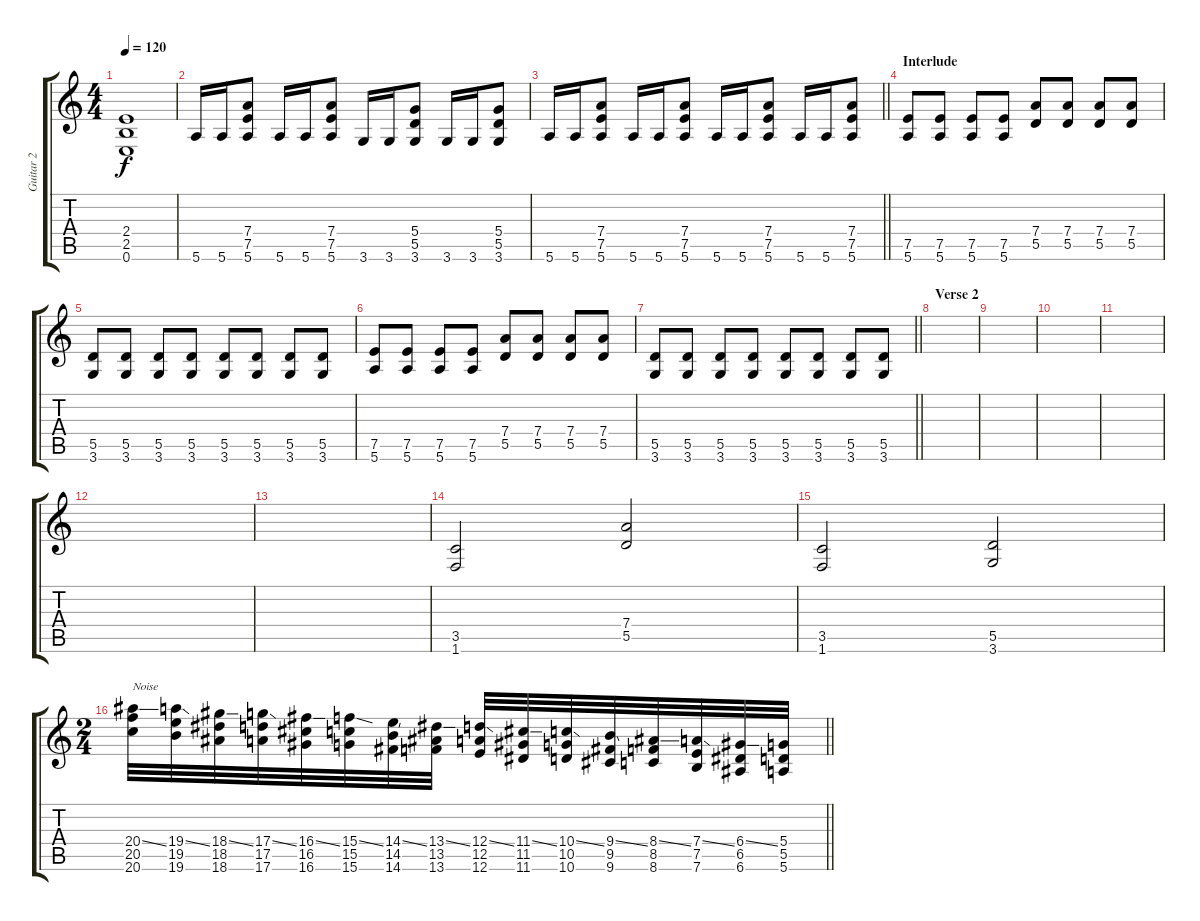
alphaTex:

\track ("Guitar 2" "Guitar 2") {instrument distortionguitar}
\staff {score tabs}
\tuning (E4 B3 G3 D3 A2 E2) {hide}
\ts (4 4)
\tempo 120
\clef g2
\ks c
(2.4 2.5 0.6).1{dy f} |
5.6.16 5.6.16 (7.4 7.5 5.6).8 5.6.16 5.6.16 (7.4 7.5 5.6).8 3.6.16 3.6.16 (5.4 5.5 3.6).8 3.6.16 3.6.16 (5.4 5.5 3.6).8 |
\barLineRight lightlight
5.6.16 5.6.16 (7.4 7.5 5.6).8 5.6.16 5.6.16 (7.4 7.5 5.6).8 5.6.16 5.6.16 (7.4 7.5 5.6).8 5.6.16 5.6.16 (7.4 7.5 5.6).8 |
\section ("" "Interlude")
(7.5 5.6).8 (7.5 5.6).8 (7.5 5.6).8 (7.5 5.6).8 (7.4 5.5).8 (7.4 5.5).8 (7.4 5.5).8 (7.4 5.5).8 |
(5.5 3.6).8 (5.5 3.6).8 (5.5 3.6).8 (5.5 3.6).8 (5.5 3.6).8 (5.5 3.6).8 (5.5 3.6).8 (5.5 3.6).8 |
(7.5 5.6).8 (7.5 5.6).8 (7.5 5.6).8 (7.5 5.6).8 (7.4 5.5).8 (7.4 5.5).8 (7.4 5.5).8 (7.4 5.5).8 |
\barLineRight lightlight
(5.5 3.6).8 (5.5 3.6).8 (5.5 3.6).8 (5.5 3.6).8 (5.5 3.6).8 (5.5 3.6).8 (5.5 3.6).8 (5.5 3.6).8 |
\section ("" "Verse 2")
|
|
|
|
|
|
(3.5 1.6).2 (7.4 5.5).2 |
(3.5 1.6).2 (5.5 3.6).2 |
\ts (2 4)
\barLineRight lightlight
(20.4{ss} 20.5 20.6).32{txt "Noise"} (19.4{ss} 19.5 19.6).32 (18.4{ss} 18.5 18.6).32 (17.4{ss} 17.5 17.6).32 (16.4{ss} 16.5 16.6).32 (15.4{ss} 15.5 15.6).32 (14.4{ss} 14.5 14.6).32 (13.4{ss} 13.5 13.6).32 (12.4{ss} 12.5 12.6).32 (11.4{ss} 11.5 11.6).32 (10.4{ss} 10.5 10.6).32 (9.4{ss} 9.5 9.6).32 (8.4{ss} 8.5 8.6).32 (7.4{ss} 7.5 7.6).32 (6.4{ss} 6.5 6.6).32 (5.4 5.5 5.6).32
